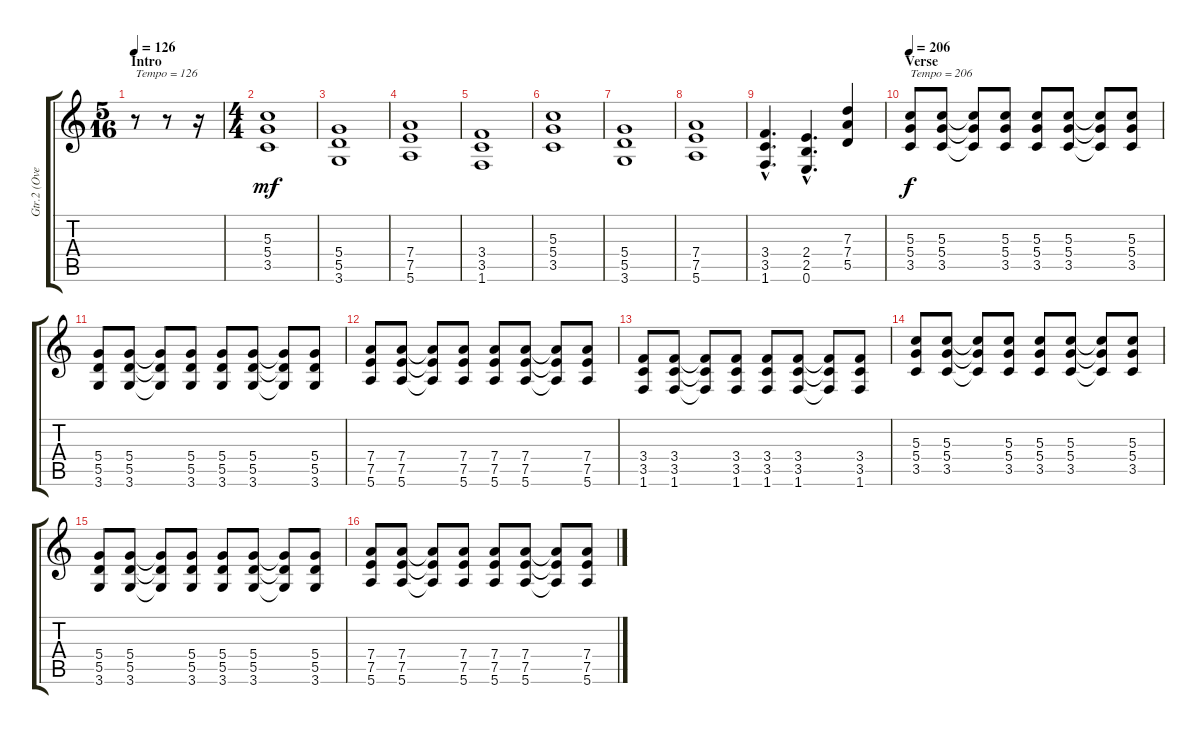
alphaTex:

\track ("Gtr.2 (Overdriven)" "Gtr.2 (Ove") {instrument overdrivenguitar}
\staff {score tabs}
\tuning (E4 B3 G3 D3 A2 E2) {hide}
\ts (5 16)
\section ("" "Intro")
\tempo 126
\clef g2
\ks c
r.8{txt "Tempo = 126" dy mf instrument overdrivenguitar} r.8 r.16 |
\ts (4 4)
(5.3 5.4 3.5).1 |
(5.4 5.5 3.6).1 |
(7.4 7.5 5.6).1 |
(3.4 3.5 1.6).1 |
(5.3 5.4 3.5).1 |
(5.4 5.5 3.6).1 |
(7.4 7.5 5.6).1 |
(3.4{hac} 3.5{hac} 1.6{hac}).4{d} (2.4{hac} 2.5{hac} 0.6{hac}).4{d} (7.3 7.4 5.5).4 |
\section ("" "Verse")
\tempo 206
(5.3 5.4 3.5).8{txt "Tempo = 206" dy f} (5.3 5.4 3.5).8 (5.3{t} 5.4{t} 3.5{t}).8 (5.3 5.4 3.5).8 (5.3 5.4 3.5).8 (5.3 5.4 3.5).8 (5.3{t} 5.4{t} 3.5{t}).8 (5.3 5.4 3.5).8 |
(5.4 5.5 3.6).8 (5.4 5.5 3.6).8 (5.4{t} 5.5{t} 3.6{t}).8 (5.4 5.5 3.6).8 (5.4 5.5 3.6).8 (5.4 5.5 3.6).8 (5.4{t} 5.5{t} 3.6{t}).8 (5.4 5.5 3.6).8 |
(7.4 7.5 5.6).8 (7.4 7.5 5.6).8 (7.4{t} 7.5{t} 5.6{t}).8 (7.4 7.5 5.6).8 (7.4 7.5 5.6).8 (7.4 7.5 5.6).8 (7.4{t} 7.5{t} 5.6{t}).8 (7.4 7.5 5.6).8 |
(3.4 3.5 1.6).8 (3.4 3.5 1.6).8 (3.4{t} 3.5{t} 1.6{t}).8 (3.4 3.5 1.6).8 (3.4 3.5 1.6).8 (3.4 3.5 1.6).8 (3.4{t} 3.5{t} 1.6{t}).8 (3.4 3.5 1.6).8 |
(5.3 5.4 3.5).8 (5.3 5.4 3.5).8 (5.3{t} 5.4{t} 3.5{t}).8 (5.3 5.4 3.5).8 (5.3 5.4 3.5).8 (5.3 5.4 3.5).8 (5.3{t} 5.4{t} 3.5{t}).8 (5.3 5.4 3.5).8 |
(5.4 5.5 3.6).8 (5.4 5.5 3.6).8 (5.4{t} 5.5{t} 3.6{t}).8 (5.4 5.5 3.6).8 (5.4 5.5 3.6).8 (5.4 5.5 3.6).8 (5.4{t} 5.5{t} 3.6{t}).8 (5.4 5.5 3.6).8 |
(7.4 7.5 5.6).8 (7.4 7.5 5.6).8 (7.4{t} 7.5{t} 5.6{t}).8 (7.4 7.5 5.6).8 (7.4 7.5 5.6).8 (7.4 7.5 5.6).8 (7.4{t} 7.5{t} 5.6{t}).8 (7.4 7.5 5.6).8
